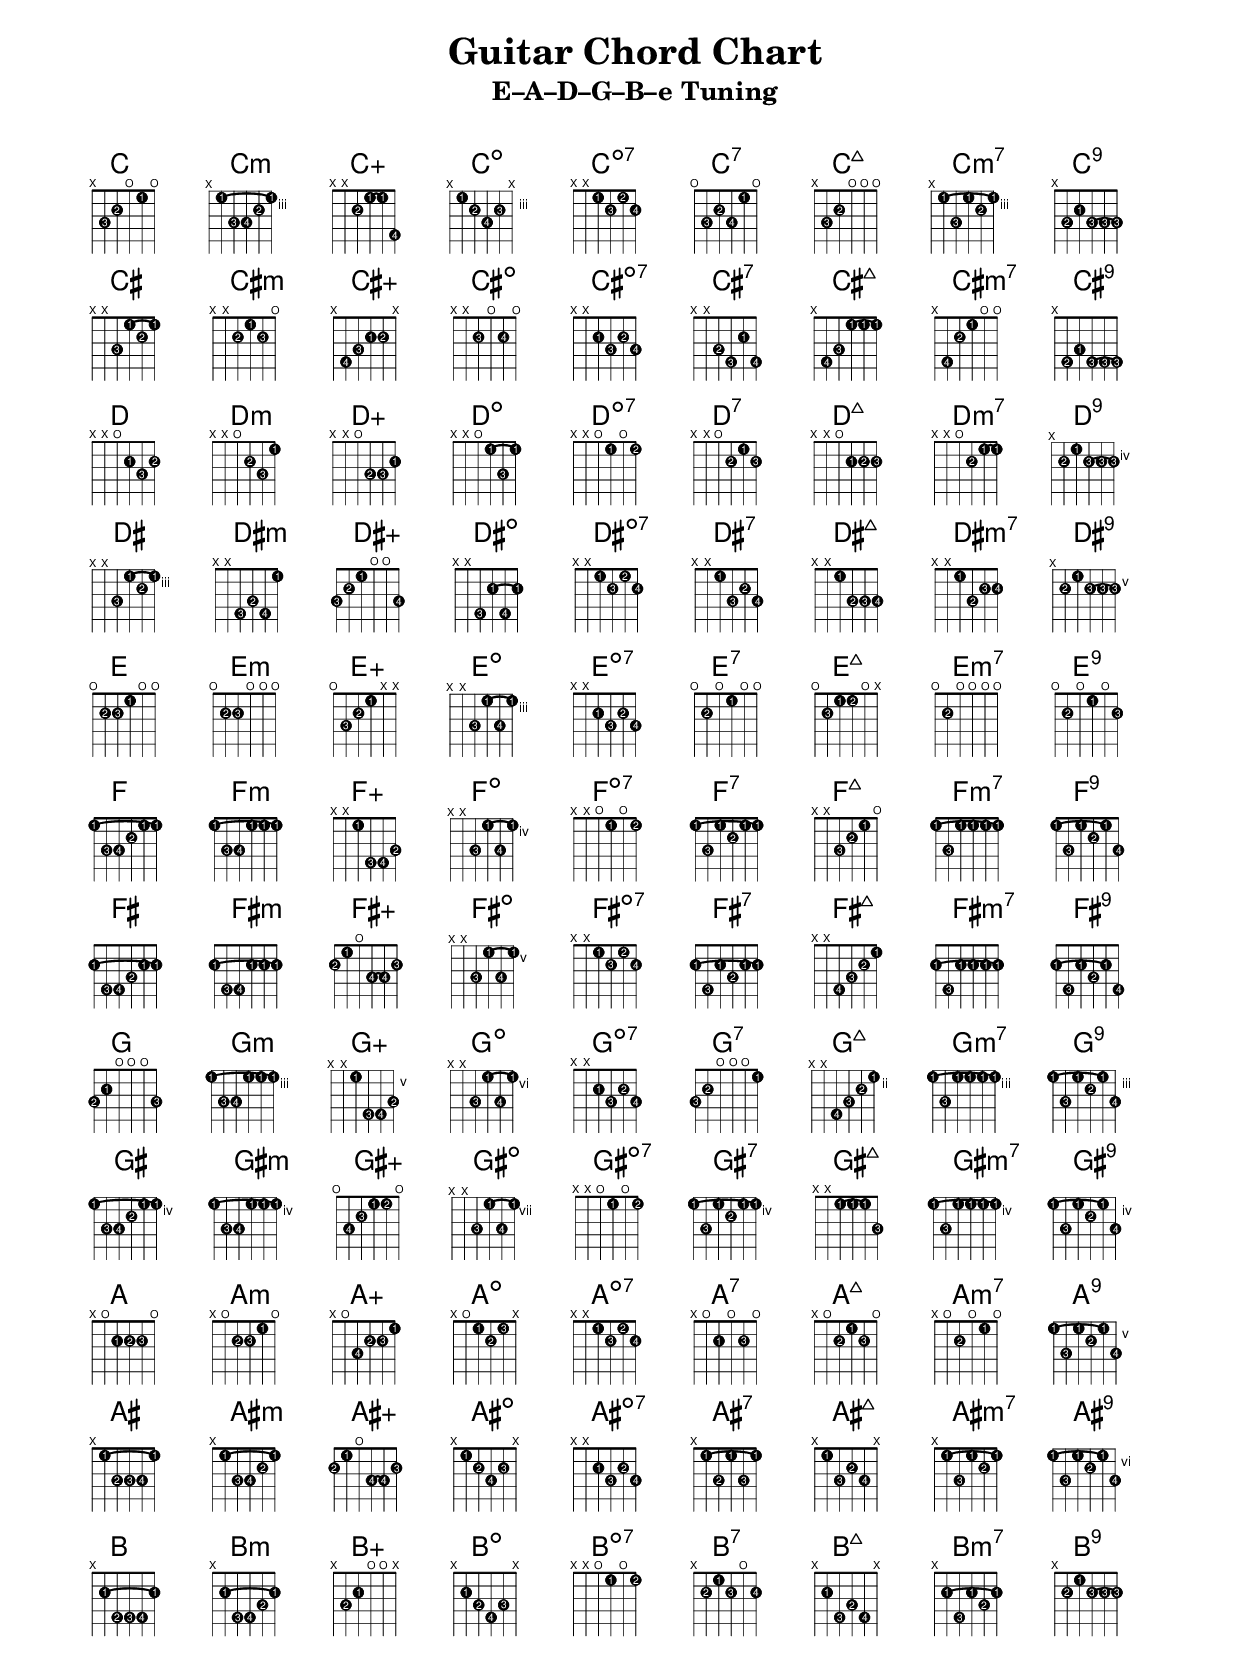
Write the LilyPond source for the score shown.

\version "2.21.80"

\include "predefined-guitar-fretboards.ly"

\header {
  title = "Guitar Chord Chart"
  subtitle = "E–A–D–G–B–e Tuning"
  pdftitle = \markup \concat { \fromproperty #'header:title " (" \fromproperty #'header:subtitle ")" }
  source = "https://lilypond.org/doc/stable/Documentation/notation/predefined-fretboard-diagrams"
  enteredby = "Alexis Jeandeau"
  author = \enteredby
  keywords = #(string-join '(
    "music"
    "guitar"
    "chords"
  ) ", ")
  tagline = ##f
}

\paper {
  markup-system-spacing.padding = #4
  left-margin = 15\mm
}

chordTypes = \chordmode {
  c1
  c:m
  c:aug
  c:dim
  c:dim7
  c:7
  c:maj7
  c:m7
  c:9
  \break
}

chordSequence = {
                   \chordTypes
  \transpose c cis \chordTypes
  \transpose c d   \chordTypes
  \transpose c dis \chordTypes
  \transpose c e   \chordTypes
  \transpose c f   \chordTypes
  \transpose c fis \chordTypes
  \transpose c g   \chordTypes
  \transpose c gis \chordTypes
  \transpose c a   \chordTypes
  \transpose c ais \chordTypes
  \transpose c b   \chordTypes
}

<<
  \new ChordNames {
    \chordSequence
  }

  \new FretBoards {
    \set Staff.stringTunings = #guitar-tuning
    \override FretBoard.fret-diagram-details.finger-code = #'in-dot
    \override FretBoard.size = #'1.2
    \chordSequence
  }
>>

\layout {
  indent = 0\mm
  \context {
    \Score
    \remove "Bar_number_engraver"
  }
}
